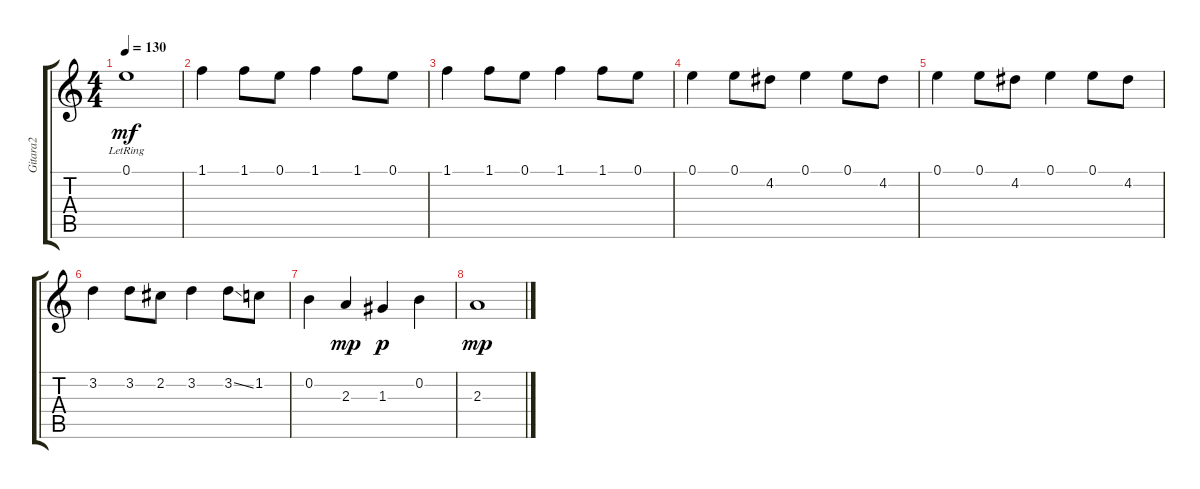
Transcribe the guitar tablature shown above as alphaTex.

\track ("Gitara2" "Gitara2") {instrument acousticguitarsteel}
\staff {score tabs}
\tuning (E4 B3 G3 D3 A2 D2) {hide}
\ts (4 4)
\tempo 130
\clef g2
\ks c
0.1{lr}.1{dy mf} |
1.1.4 1.1.8 0.1.8 1.1.4 1.1.8 0.1.8 |
1.1.4 1.1.8 0.1.8 1.1.4 1.1.8 0.1.8 |
0.1.4 0.1.8 4.2.8 0.1.4 0.1.8 4.2.8 |
0.1.4 0.1.8 4.2.8 0.1.4 0.1.8 4.2.8 |
3.2.4 3.2.8 2.2.8 3.2.4 3.2{ss}.8 1.2.8 |
0.2.4 2.3.4{dy mp} 1.3.4{dy p} 0.2.4 |
2.3.1{dy mp}
